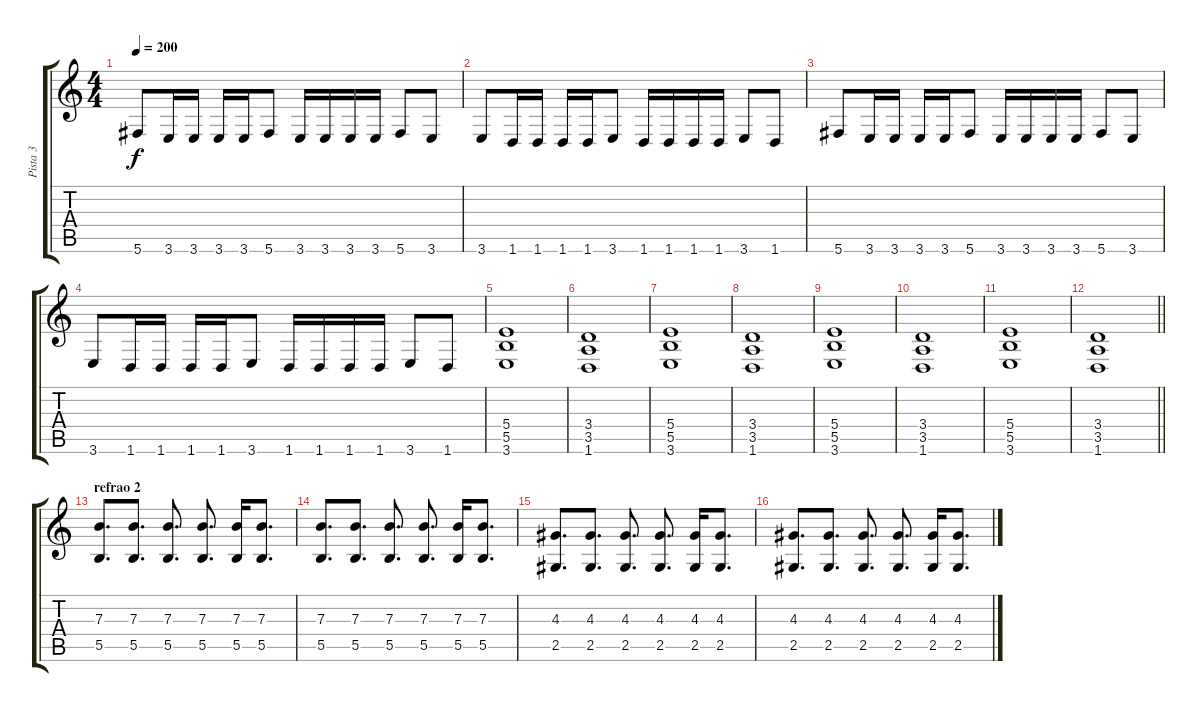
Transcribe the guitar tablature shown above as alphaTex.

\track ("Pista 3" "Pista 3") {instrument distortionguitar}
\staff {score tabs}
\tuning (Db4 Ab3 E3 B2 Gb2 Db2) {hide}
\ts (4 4)
\tempo 200
\clef g2
\ks c
5.6.8{dy f} 3.6.16 3.6.16 3.6.16 3.6.16 5.6.8 3.6.16 3.6.16 3.6.16 3.6.16 5.6.8 3.6.8 |
3.6.8 1.6.16 1.6.16 1.6.16 1.6.16 3.6.8 1.6.16 1.6.16 1.6.16 1.6.16 3.6.8 1.6.8 |
5.6.8 3.6.16 3.6.16 3.6.16 3.6.16 5.6.8 3.6.16 3.6.16 3.6.16 3.6.16 5.6.8 3.6.8 |
3.6.8 1.6.16 1.6.16 1.6.16 1.6.16 3.6.8 1.6.16 1.6.16 1.6.16 1.6.16 3.6.8 1.6.8 |
(5.4 5.5 3.6).1 |
(3.4 3.5 1.6).1 |
(5.4 5.5 3.6).1 |
(3.4 3.5 1.6).1 |
(5.4 5.5 3.6).1 |
(3.4 3.5 1.6).1 |
(5.4 5.5 3.6).1 |
\barLineRight lightlight
(3.4 3.5 1.6).1 |
\section ("" "refrao 2")
(7.3 5.5).8{d} (7.3 5.5).8{d} (7.3 5.5).8{d} (7.3 5.5).8{d} (7.3 5.5).16 (7.3 5.5).8{d} |
(7.3 5.5).8{d} (7.3 5.5).8{d} (7.3 5.5).8{d} (7.3 5.5).8{d} (7.3 5.5).16 (7.3 5.5).8{d} |
(4.3 2.5).8{d} (4.3 2.5).8{d} (4.3 2.5).8{d} (4.3 2.5).8{d} (4.3 2.5).16 (4.3 2.5).8{d} |
(4.3 2.5).8{d} (4.3 2.5).8{d} (4.3 2.5).8{d} (4.3 2.5).8{d} (4.3 2.5).16 (4.3 2.5).8{d}
